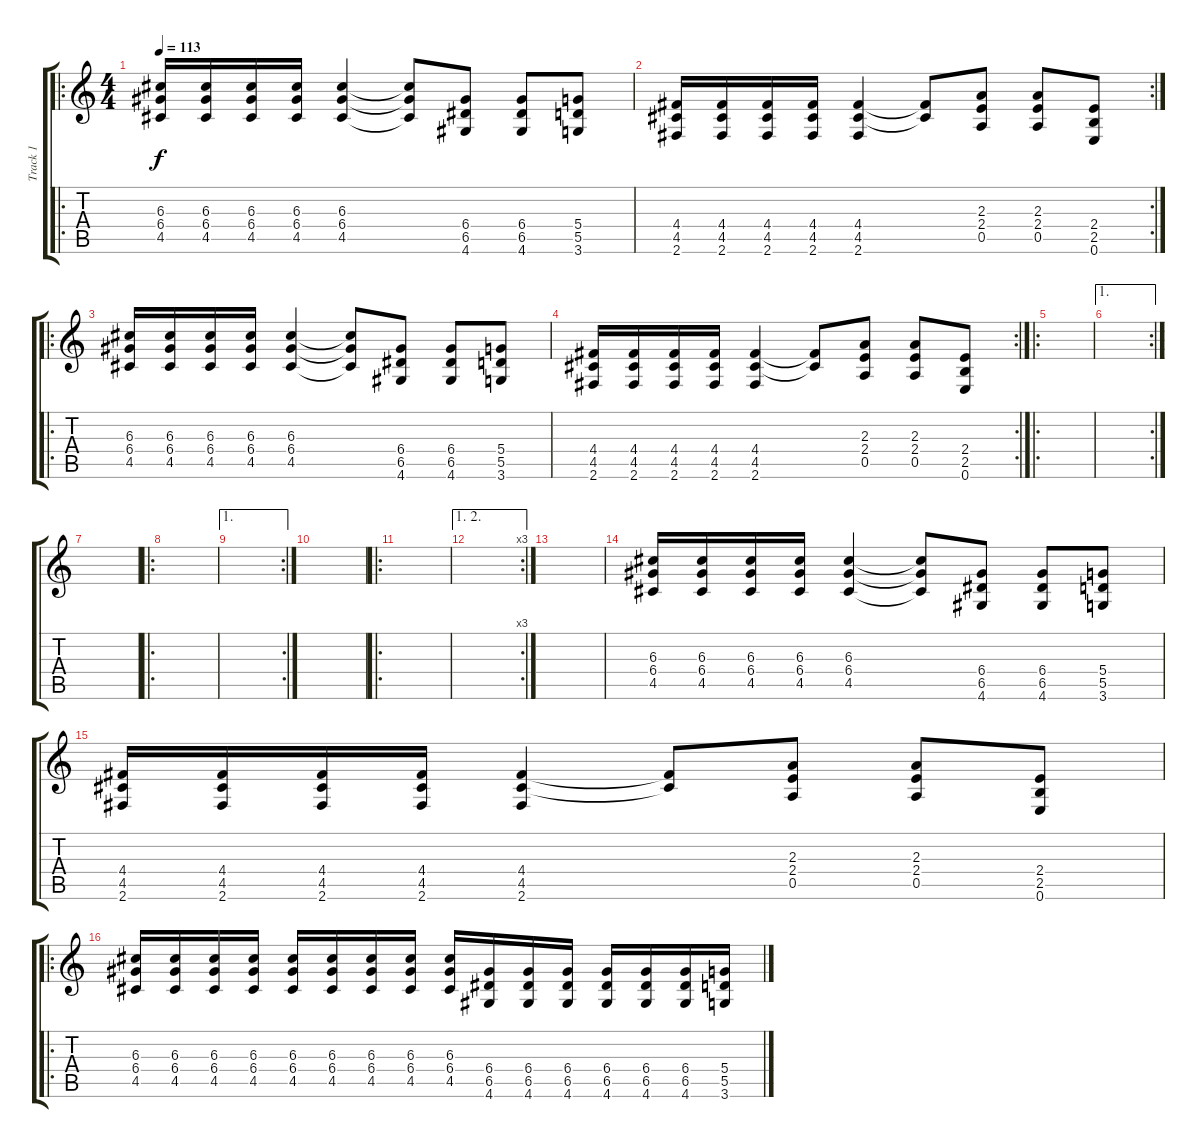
\track ("Track 1" "Track 1") {instrument distortionguitar}
\staff {score tabs}
\tuning (E4 B3 G3 D3 A2 E2) {hide}
\ro
\ts (4 4)
\tempo 113
\clef g2
\ks c
(6.3 6.4 4.5).16{dy f volume 8 balance 16 instrument overdrivenguitar} (6.3 6.4 4.5).16 (6.3 6.4 4.5).16 (6.3 6.4 4.5).16 (6.3 6.4 4.5).4 (6.3{t} 6.4{t} 4.5{t}).8 (6.4 6.5 4.6).8 (6.4 6.5 4.6).8 (5.4 5.5 3.6).8 |
\rc 2
(4.4 4.5 2.6).16 (4.4 4.5 2.6).16 (4.4 4.5 2.6).16 (4.4 4.5 2.6).16 (4.4 4.5 2.6).4 (4.4{t} 4.5{t}).8 (2.3 2.4 0.5).8 (2.3 2.4 0.5).8 (2.4 2.5 0.6).8 |
\ro
(6.3 6.4 4.5).16{volume 12 balance 16 instrument distortionguitar} (6.3 6.4 4.5).16 (6.3 6.4 4.5).16 (6.3 6.4 4.5).16 (6.3 6.4 4.5).4 (6.3{t} 6.4{t} 4.5{t}).8 (6.4 6.5 4.6).8 (6.4 6.5 4.6).8 (5.4 5.5 3.6).8 |
\rc 2
(4.4 4.5 2.6).16 (4.4 4.5 2.6).16 (4.4 4.5 2.6).16 (4.4 4.5 2.6).16 (4.4 4.5 2.6).4 (4.4{t} 4.5{t}).8 (2.3 2.4 0.5).8 (2.3 2.4 0.5).8 (2.4 2.5 0.6).8 |
\ro
|
\ae 1
\rc 2
|
|
\ro
|
\ae 1
\rc 2
|
|
\ro
|
\ae (1 2)
\rc 3
|
|
(6.3 6.4 4.5).16{volume 12 balance 16 instrument distortionguitar} (6.3 6.4 4.5).16 (6.3 6.4 4.5).16 (6.3 6.4 4.5).16 (6.3 6.4 4.5).4 (6.3{t} 6.4{t} 4.5{t}).8 (6.4 6.5 4.6).8 (6.4 6.5 4.6).8 (5.4 5.5 3.6).8 |
(4.4 4.5 2.6).16 (4.4 4.5 2.6).16 (4.4 4.5 2.6).16 (4.4 4.5 2.6).16 (4.4 4.5 2.6).4 (4.4{t} 4.5{t}).8 (2.3 2.4 0.5).8 (2.3 2.4 0.5).8 (2.4 2.5 0.6).8 |
\ro
(6.3 6.4 4.5).16{volume 12 balance 16 instrument distortionguitar} (6.3 6.4 4.5).16 (6.3 6.4 4.5).16 (6.3 6.4 4.5).16 (6.3 6.4 4.5).16 (6.3 6.4 4.5).16 (6.3 6.4 4.5).16 (6.3 6.4 4.5).16 (6.3 6.4 4.5).16 (6.4 6.5 4.6).16 (6.4 6.5 4.6).16 (6.4 6.5 4.6).16 (6.4 6.5 4.6).16 (6.4 6.5 4.6).16 (6.4 6.5 4.6).16 (5.4 5.5 3.6).16
